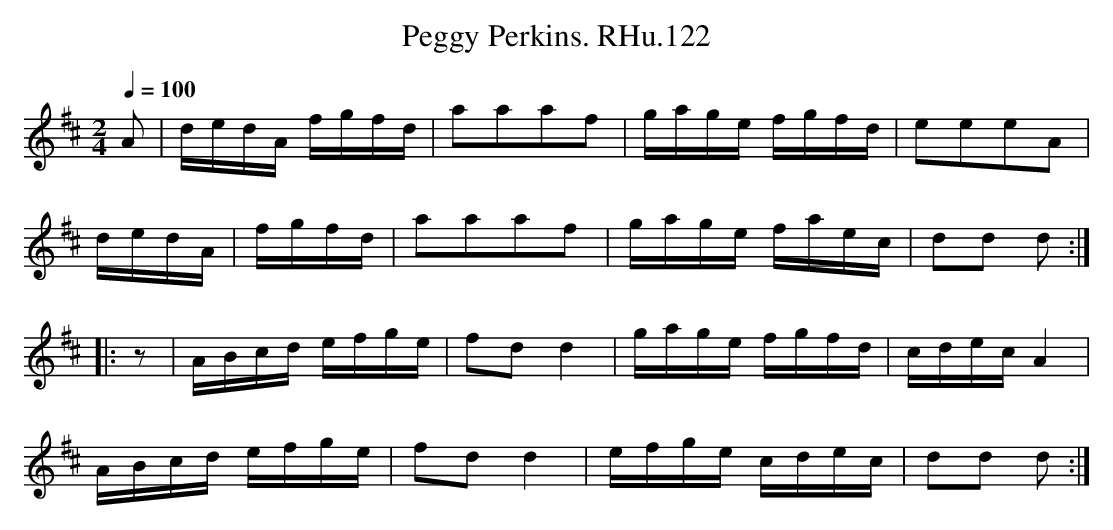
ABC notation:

X:1
T:Peggy Perkins. RHu.122
M:2/4
L:1/8
Q:1/4=100
K:D major
A|d/e/d/A/ f/g/f/d/|aaaf|g/a/g/e/ f/g/f/d/|eeeA|!
d/e/d/A/|f/g/f/d/|aaaf|g/a/g/e/ f/a/e/c/|dd"" d:|!
|:""z|A/B/c/d/ e/f/g/e/|fd d2|g/a/g/e/ f/g/f/d/|c/d/e/c/ A2|!
A/B/c/d/ e/f/g/e/|fd d2|e/f/g/e/ c/d/e/c/|dd ""d:|
